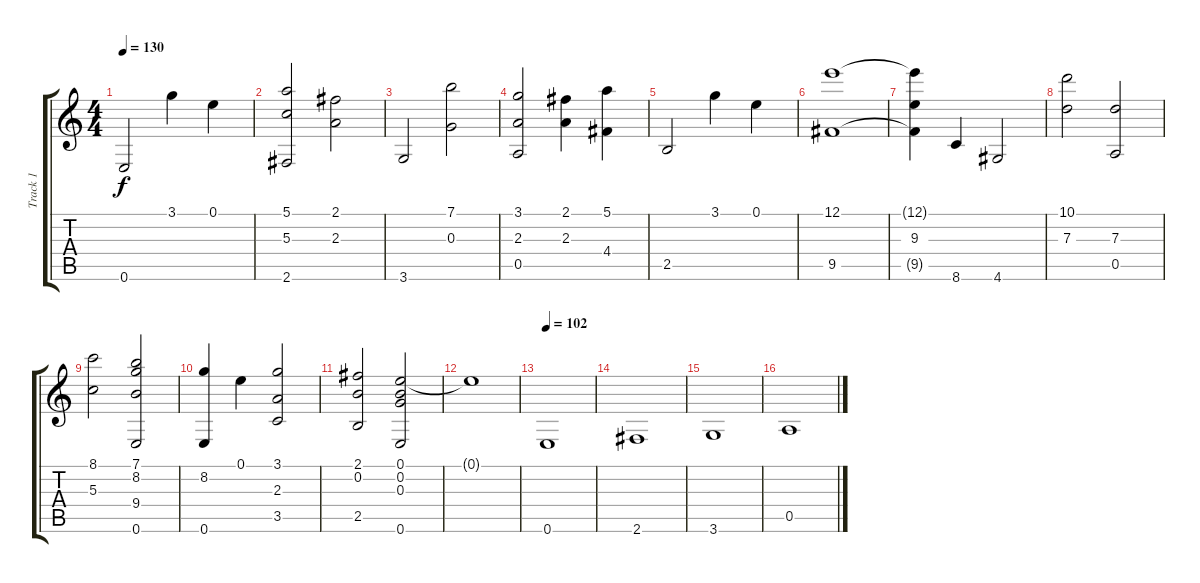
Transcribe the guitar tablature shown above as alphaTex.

\track ("Track 1" "Track 1") {instrument acousticguitarnylon}
\staff {score tabs}
\tuning (E4 B3 G3 D3 A2 E2) {hide}
\ts (4 4)
\tempo 130
\clef g2
\ks c
0.6.2{dy f instrument acousticguitarnylon} 3.1.4 0.1.4 |
(5.1 5.3 2.6).2 (2.1 2.3).2 |
3.6.2 (7.1 0.3).2 |
(3.1 2.3 0.5).2 (2.1 2.3).4 (5.1 4.4).4 |
2.5.2 3.1.4 0.1.4 |
(12.1 9.5).1 |
(12.1{t} 9.3 9.5{t}).4 8.6.4 4.6.2 |
(10.1 7.3).2 (7.3 0.5).2 |
(8.1 5.3).2 (7.1 8.2 9.4 0.6).2 |
(8.2 0.6).4 0.1.4 (3.1 2.3 3.5).2 |
(2.1 0.2 2.5).2 (0.1 0.2 0.3 0.6).2 |
0.1{t}.1 |
\tempo 102
0.6.1 |
2.6.1 |
3.6.1 |
0.5.1
